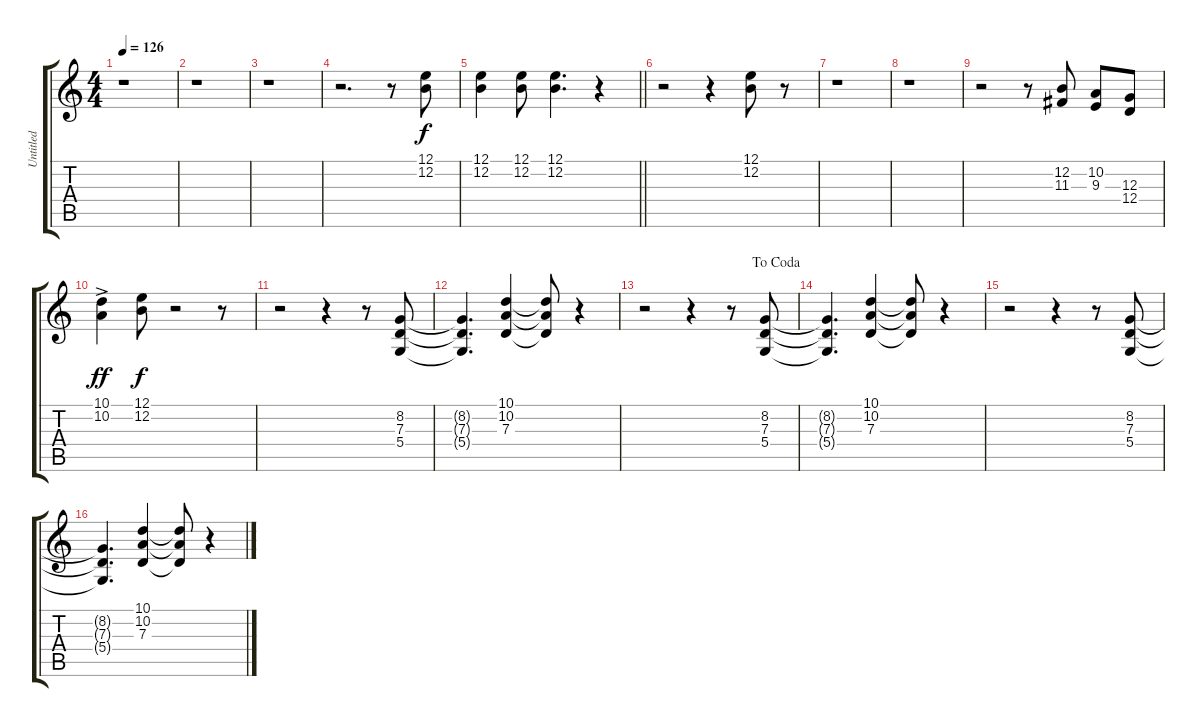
\track ("Untitled" "Untitled") {instrument brasssection}
\staff {score tabs}
\tuning (E4 B3 G3 D3 A2 E2) {hide}
\ts (4 4)
\tempo 126
\clef g2
\ks c
r.1{dy f} |
r.1 |
r.1 |
r.2{d} r.8 (12.1 12.2).8 |
\barLineRight lightlight
(12.1 12.2).4 (12.1 12.2).8 (12.1 12.2).4{d} r.4 |
r.2 r.4 (12.1 12.2).8 r.8 |
r.1 |
r.1 |
r.2 r.8 (12.2 11.3).8 (10.2 9.3).8 (12.3 12.4).8 |
(10.1{ac} 10.2{ac}).4{dy ff} (12.1 12.2).8{dy f} r.2 r.8 |
r.2 r.4 r.8 (8.2 7.3 5.4).8 |
(8.2{t} 7.3{t} 5.4{t}).4{d} (10.1 10.2 7.3).4 (10.1{t} 10.2{t} 7.3{t}).8 r.4 |
\jump dacoda
r.2 r.4 r.8 (8.2 7.3 5.4).8 |
(8.2{t} 7.3{t} 5.4{t}).4{d} (10.1 10.2 7.3).4 (10.1{t} 10.2{t} 7.3{t}).8 r.4 |
r.2 r.4 r.8 (8.2 7.3 5.4).8 |
(8.2{t} 7.3{t} 5.4{t}).4{d} (10.1 10.2 7.3).4 (10.1{t} 10.2{t} 7.3{t}).8 r.4
